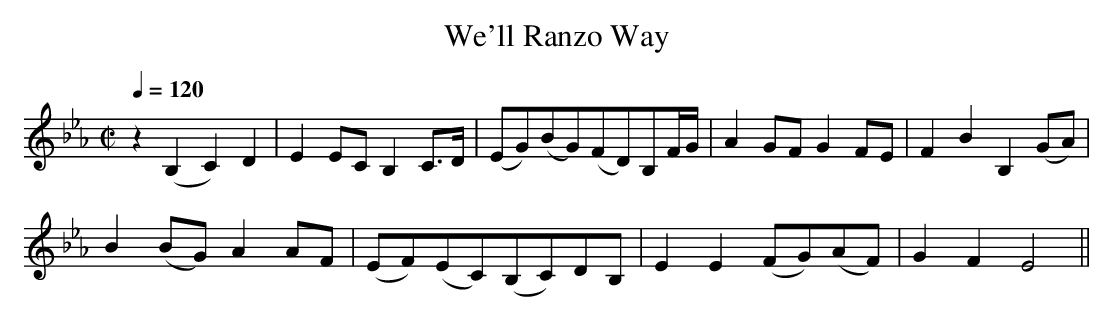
X:1
T:We'll Ranzo Way
M:C|
L:1/8
Q:1/4=120
K:Eb
z2(B,2 C2)D2|\
E2EC B,2C>D|(EG)(BG)(FD)B,F/G/|A2GF G2FE|F2B2 B,2(GA)|
B2(BG) A2AF|(EF)(EC)(B,C)DB,|E2E2 (FG)(AF)|G2F2 E4||
